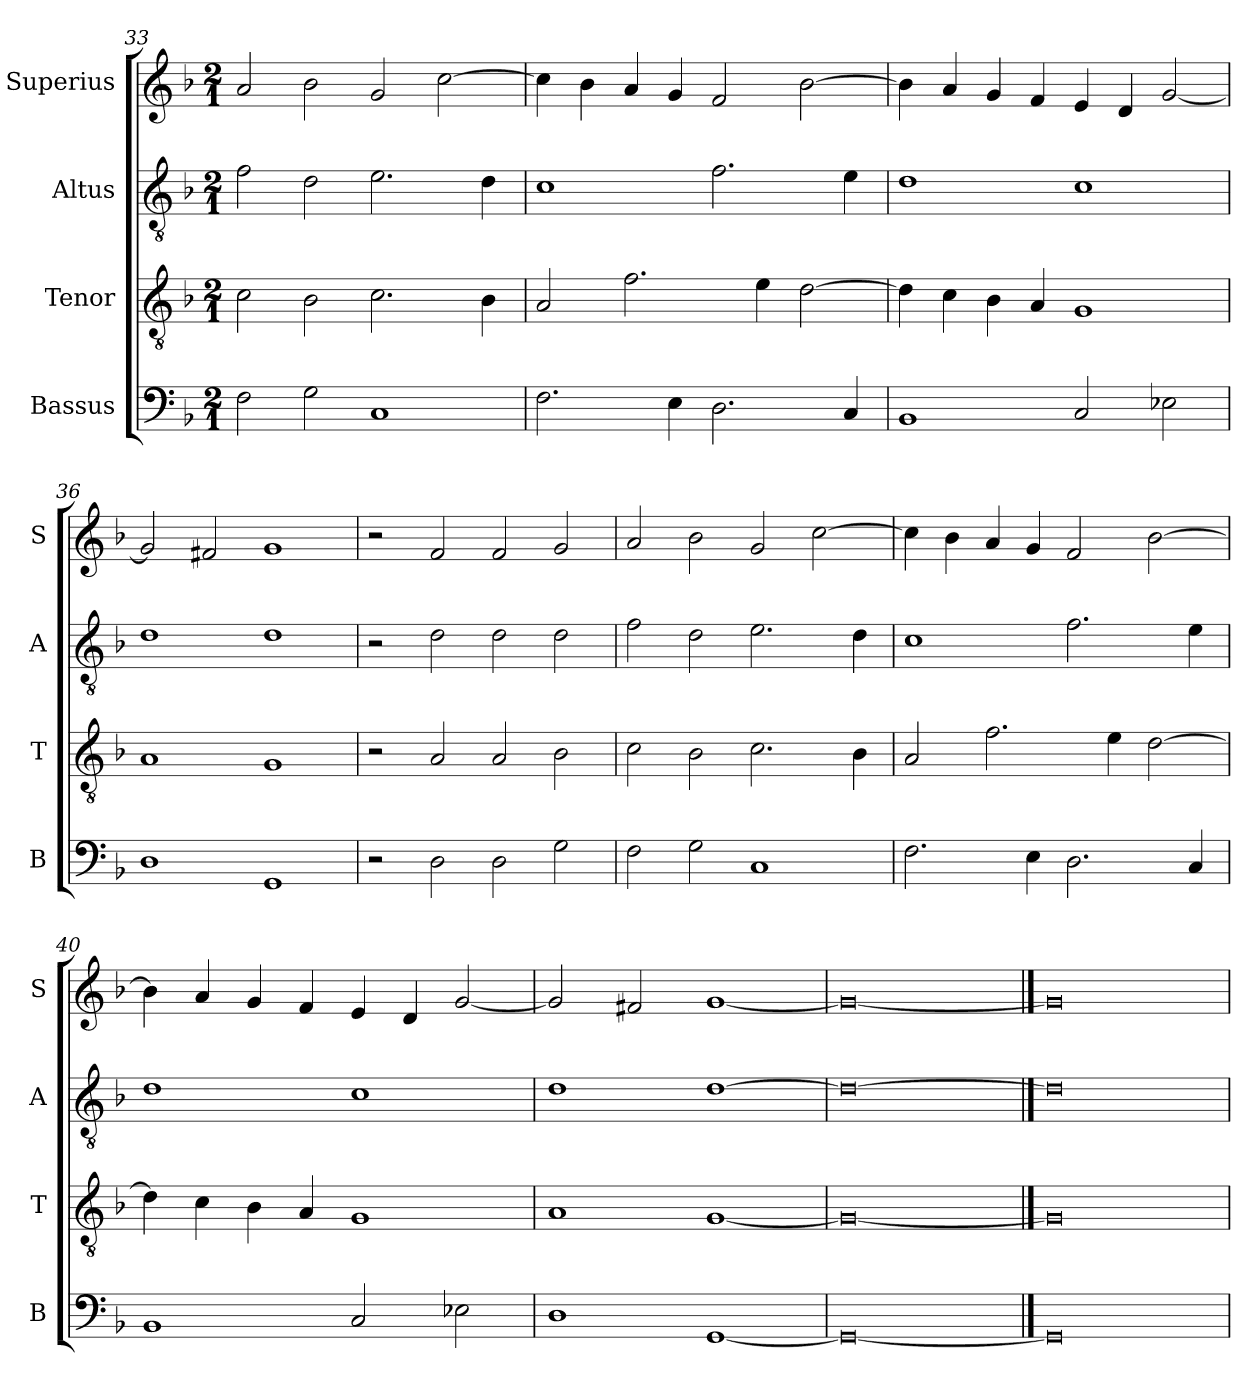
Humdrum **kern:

**kern	**kern	**kern	**kern
*part4	*part3	*part2	*part1
*staff4	*staff3	*staff2	*staff1
*I"Bassus	*I"Tenor	*I"Altus	*I"Superius
*I'B	*I'T	*I'A	*I'S
*clefF4	*clefGv2	*clefGv2	*clefG2
*k[b-]	*k[b-]	*k[b-]	*k[b-]
*F:	*F:	*F:	*F:
*M2/1	*M2/1	*M2/1	*M2/1
=33	=33	=33	=33
2F	2c	2f	2a
2G	2B-	2d	2b-
1C	2.c	2.e	2g
.	.	.	[2cc
.	4B-	4d	.
=34	=34	=34	=34
2.F	2A	1c	4cc]
.	.	.	4b-
.	2.f	.	4a
4E	.	.	4g
2.D	.	2.f	2f
.	4e	.	.
.	[2d	.	[2b-
4C	.	4e	.
=35	=35	=35	=35
1BB-	4d]	1d	4b-]
.	4c	.	4a
.	4B-	.	4g
.	4A	.	4f
2C	1G	1c	4e
.	.	.	4d
2E-X	.	.	[2g
=36	=36	=36	=36
1D	1A	1d	2g]
.	.	.	2f#X
1GG	1G	1d	1g
=37	=37	=37	=37
2r	2r	2r	2r
2D	2A	2d	2f
2D	2A	2d	2f
2G	2B-	2d	2g
=38	=38	=38	=38
2F	2c	2f	2a
2G	2B-	2d	2b-
1C	2.c	2.e	2g
.	.	.	[2cc
.	4B-	4d	.
=39	=39	=39	=39
2.F	2A	1c	4cc]
.	.	.	4b-
.	2.f	.	4a
4E	.	.	4g
2.D	.	2.f	2f
.	4e	.	.
.	[2d	.	[2b-
4C	.	4e	.
=40	=40	=40	=40
1BB-	4d]	1d	4b-]
.	4c	.	4a
.	4B-	.	4g
.	4A	.	4f
2C	1G	1c	4e
.	.	.	4d
2E-X	.	.	[2g
=41	=41	=41	=41
1D	1A	1d	2g]
.	.	.	2f#X
[1GG	[1G	[1d	[1g
=42	=42	=42	=42
0GG_	0G_	0d_	0g_
==43	==43	==43	==43
0GG]	0G]	0d]	0g]
=	=	=	=
*-	*-	*-	*-
